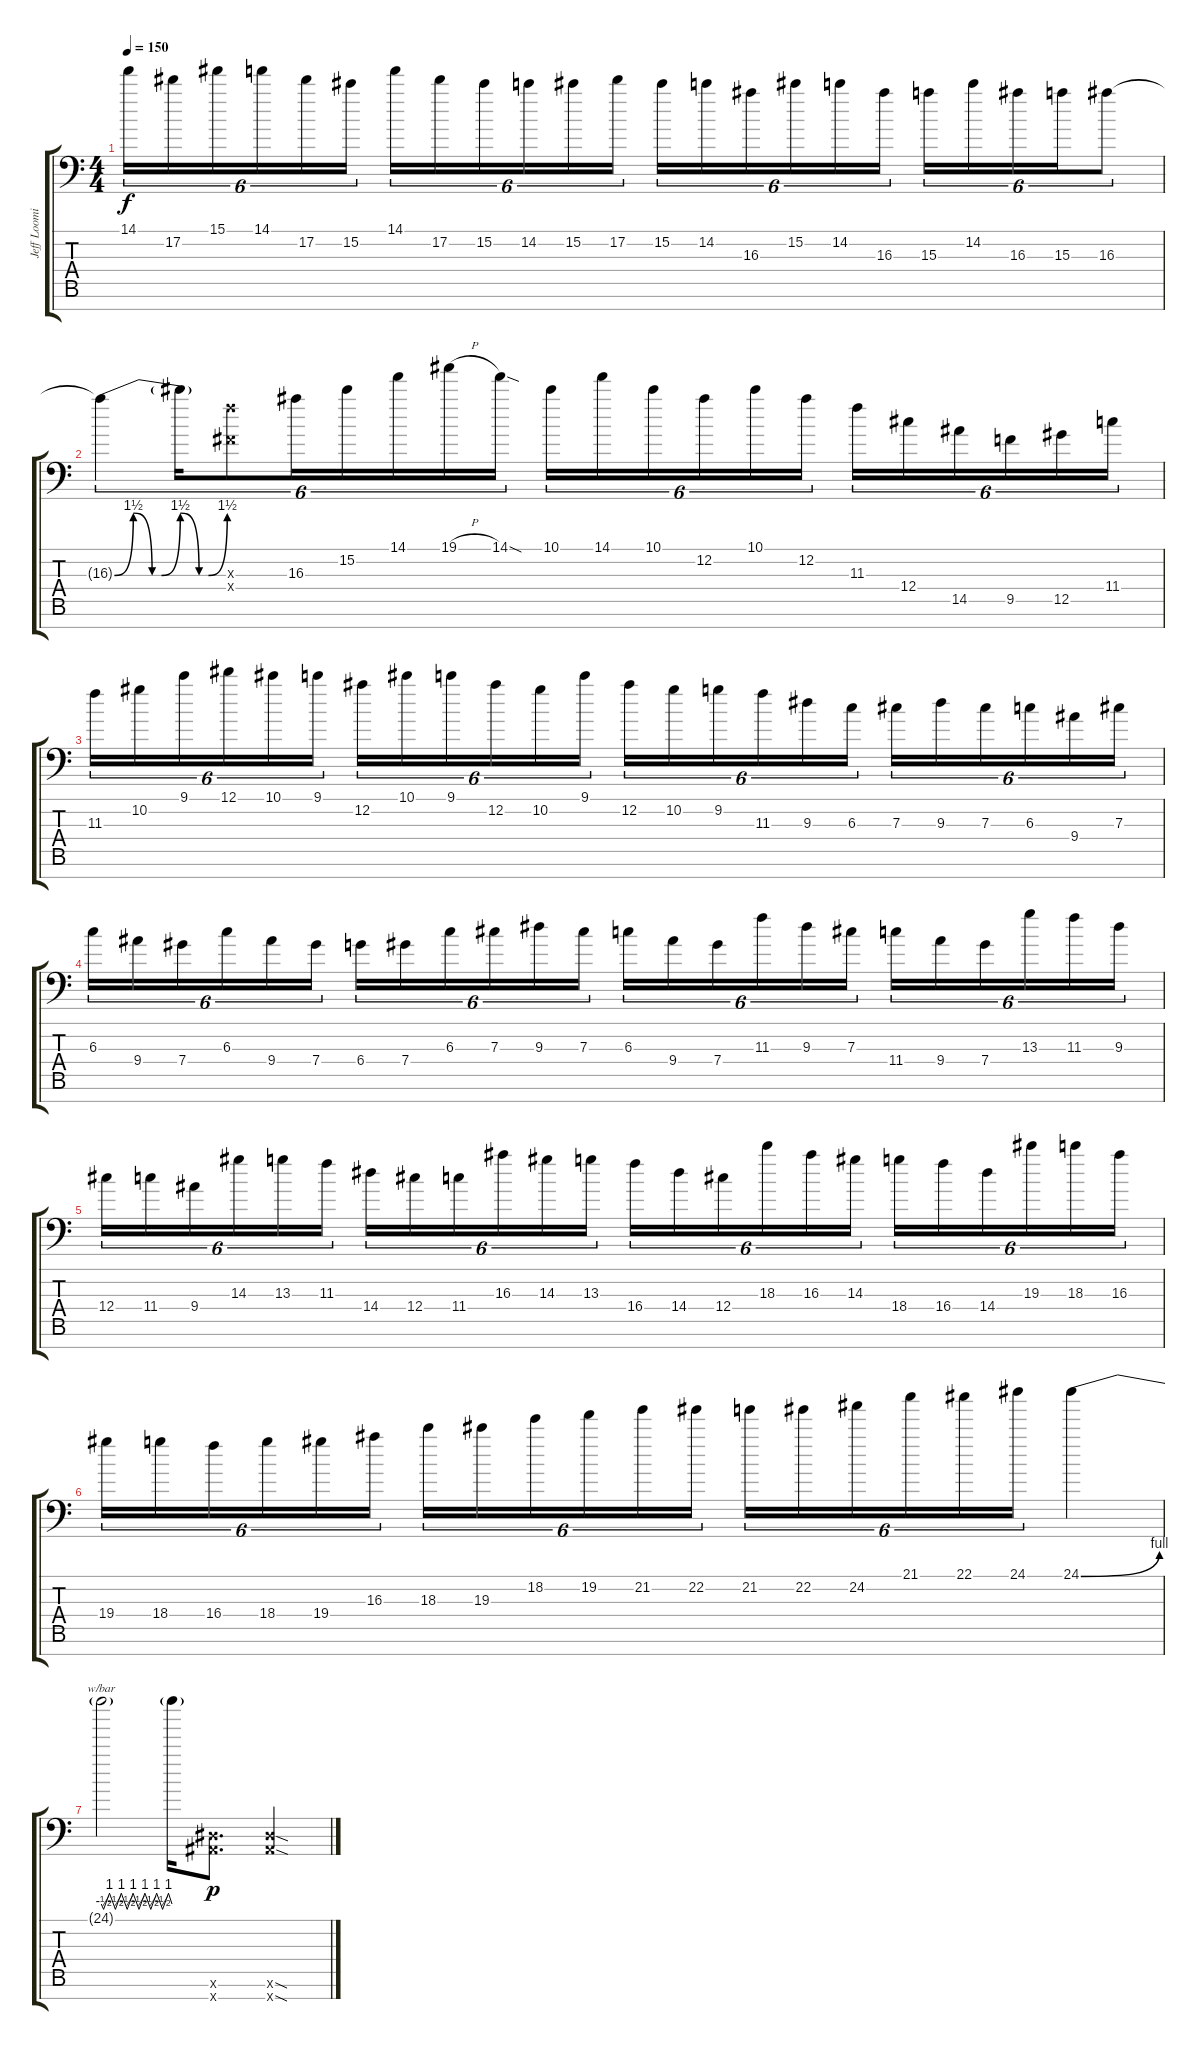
\track ("Jeff Loomis" "Jeff Loomi") {instrument distortionguitar}
\staff {score tabs}
\tuning (Eb4 Bb3 Gb3 Db3 Ab2 Eb2 Bb1) {hide}
\ts (4 4)
\tempo 150
\clef f4
\ks c
14.1.16{tu (6 4) dy f} 17.2.16{tu (6 4)} 15.1.16{tu (6 4)} 14.1.16{tu (6 4)} 17.2.16{tu (6 4)} 15.2.16{tu (6 4)} 14.1.16{tu (6 4)} 17.2.16{tu (6 4)} 15.2.16{tu (6 4)} 14.2.16{tu (6 4)} 15.2.16{tu (6 4)} 17.2.16{tu (6 4)} 15.2.16{tu (6 4)} 14.2.16{tu (6 4)} 16.3.16{tu (6 4)} 15.2.16{tu (6 4)} 14.2.16{tu (6 4)} 16.3.16{tu (6 4)} 15.3.16{tu (6 4)} 14.2.16{tu (6 4)} 16.3.16{tu (6 4)} 15.3.16{tu (6 4)} 16.3.8{tu (6 4)} |
16.3{be (custom 0 0 10 6 20 0 25 0 35 6 45 0 50 0 60 6) t}.4{tu (6 4)} 16.3{t}.16{tu (6 4)} (0.3{x} 16.4{x}).8{tu (6 4)} 16.3.16{tu (6 4)} 15.2.16{tu (6 4)} 14.1.16{tu (6 4)} 19.1{h}.16{tu (6 4)} 14.1{sod}.16{tu (6 4)} 10.1.16{tu (6 4)} 14.1.16{tu (6 4)} 10.1.16{tu (6 4)} 12.2.16{tu (6 4)} 10.1.16{tu (6 4)} 12.2.16{tu (6 4)} 11.3.16{tu (6 4)} 12.4.16{tu (6 4)} 14.5.16{tu (6 4)} 9.5.16{tu (6 4)} 12.5.16{tu (6 4)} 11.4.16{tu (6 4)} |
11.3.16{tu (6 4)} 10.2.16{tu (6 4)} 9.1.16{tu (6 4)} 12.1.16{tu (6 4)} 10.1.16{tu (6 4)} 9.1.16{tu (6 4)} 12.2.16{tu (6 4)} 10.1.16{tu (6 4)} 9.1.16{tu (6 4)} 12.2.16{tu (6 4)} 10.2.16{tu (6 4)} 9.1.16{tu (6 4)} 12.2.16{tu (6 4)} 10.2.16{tu (6 4)} 9.2.16{tu (6 4)} 11.3.16{tu (6 4)} 9.3.16{tu (6 4)} 6.3.16{tu (6 4)} 7.3.16{tu (6 4)} 9.3.16{tu (6 4)} 7.3.16{tu (6 4)} 6.3.16{tu (6 4)} 9.4.16{tu (6 4)} 7.3.16{tu (6 4)} |
6.3.16{tu (6 4)} 9.4.16{tu (6 4)} 7.4.16{tu (6 4)} 6.3.16{tu (6 4)} 9.4.16{tu (6 4)} 7.4.16{tu (6 4)} 6.4.16{tu (6 4)} 7.4.16{tu (6 4)} 6.3.16{tu (6 4)} 7.3.16{tu (6 4)} 9.3.16{tu (6 4)} 7.3.16{tu (6 4)} 6.3.16{tu (6 4)} 9.4.16{tu (6 4)} 7.4.16{tu (6 4)} 11.3.16{tu (6 4)} 9.3.16{tu (6 4)} 7.3.16{tu (6 4)} 11.4.16{tu (6 4)} 9.4.16{tu (6 4)} 7.4.16{tu (6 4)} 13.3.16{tu (6 4)} 11.3.16{tu (6 4)} 9.3.16{tu (6 4)} |
12.4.16{tu (6 4)} 11.4.16{tu (6 4)} 9.4.16{tu (6 4)} 14.3.16{tu (6 4)} 13.3.16{tu (6 4)} 11.3.16{tu (6 4)} 14.4.16{tu (6 4)} 12.4.16{tu (6 4)} 11.4.16{tu (6 4)} 16.3.16{tu (6 4)} 14.3.16{tu (6 4)} 13.3.16{tu (6 4)} 16.4.16{tu (6 4)} 14.4.16{tu (6 4)} 12.4.16{tu (6 4)} 18.3.16{tu (6 4)} 16.3.16{tu (6 4)} 14.3.16{tu (6 4)} 18.4.16{tu (6 4)} 16.4.16{tu (6 4)} 14.4.16{tu (6 4)} 19.3.16{tu (6 4)} 18.3.16{tu (6 4)} 16.3.16{tu (6 4)} |
19.4.16{tu (6 4)} 18.4.16{tu (6 4)} 16.4.16{tu (6 4)} 18.4.16{tu (6 4)} 19.4.16{tu (6 4)} 16.3.16{tu (6 4)} 18.3.16{tu (6 4)} 19.3.16{tu (6 4)} 18.2.16{tu (6 4)} 19.2.16{tu (6 4)} 21.2.16{tu (6 4)} 22.2.16{tu (6 4)} 21.2.16{tu (6 4)} 22.2.16{tu (6 4)} 24.2.16{tu (6 4)} 21.1.16{tu (6 4)} 22.1.16{tu (6 4)} 24.1.16{tu (6 4)} 24.1{be (bend 0 0 60 4)}.4 |
24.1{t}.2{tbe (custom default 0 0 2 -2 7 4 12 -2 17 4 22 -2 27 4 32 -2 37 4 42 -2 47 4 52 -2 57 4 60 0)} 24.1{t}.16 (0.6{x} 0.7{x}).8{d dy p} (0.6{sod x} 0.7{sod x}).4
